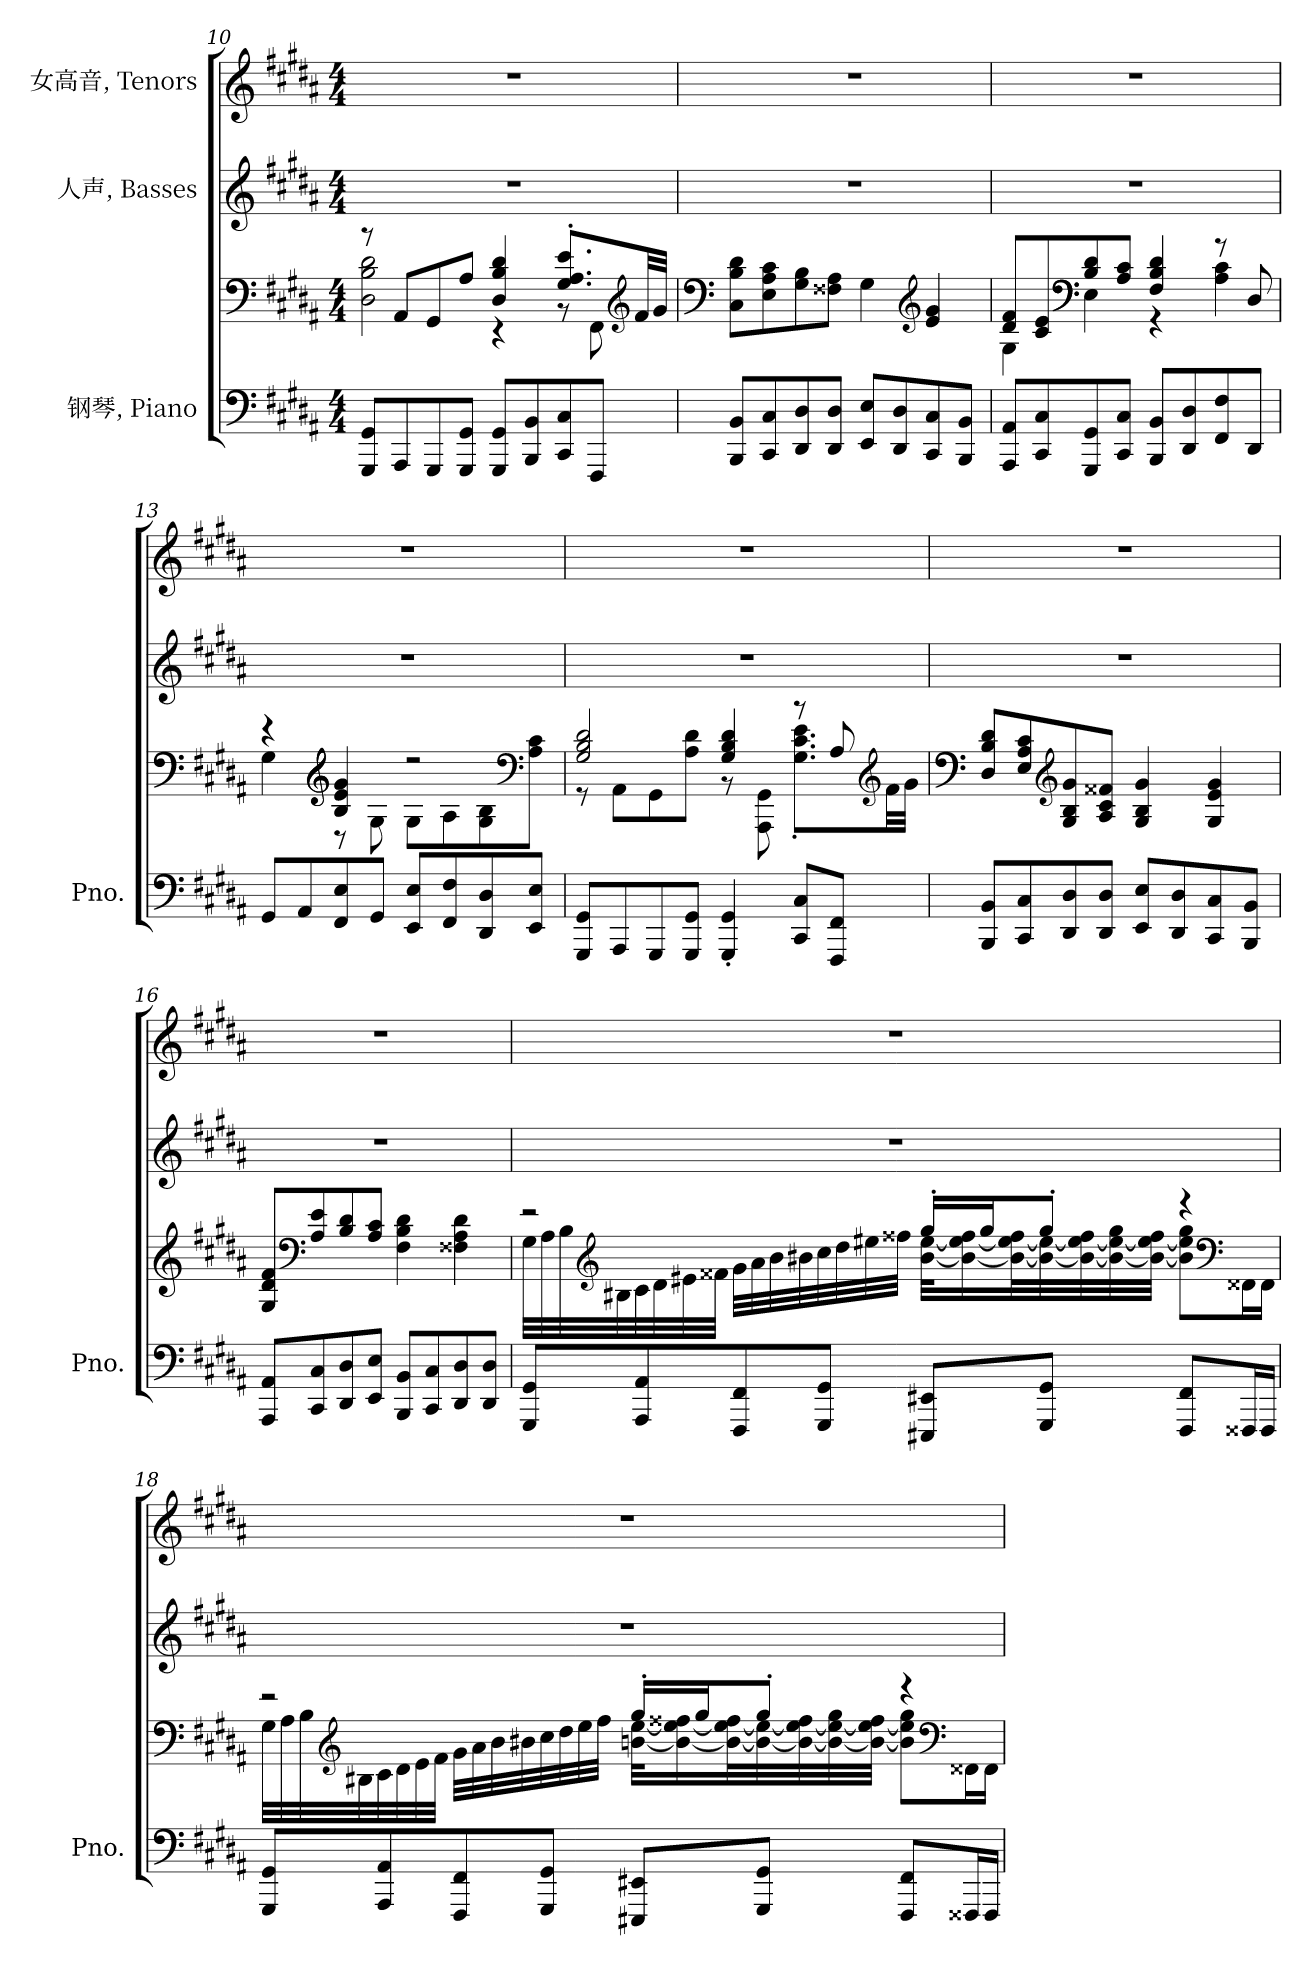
**kern	**kern	**kern	**kern
*part3	*part3	*part2	*part1
*staff4	*staff3	*staff2	*staff1
*I"钢琴, Piano	*	*I"人声, Basses	*I"女高音, Tenors
*I'Pno.	*	*	*
*clefF4	*clefF4	*clefG2	*clefG2
*k[f#c#g#d#a#]	*k[f#c#g#d#a#]	*k[f#c#g#d#a#]	*k[f#c#g#d#a#]
*M4/4	*M4/4	*M4/4	*M4/4
=10	=10	=10	=10
*	*^	*	*
8GGG#/ 8GG#/L	8r	2D#\ 2B\ 2d#\	1r	1r
8AAA#/	8AA#/L	.	.	.
8GGG#/	8GG#/	.	.	.
8GGG#/ 8GG#/J	8A#/J	.	.	.
8GGG#/ 8GG#/L	4D#/ 4B/ 4d#/	4r	.	.
8BBB/ 8BB/	.	.	.	.
8CC#/ 8C#/	8.G#/' 8.A#/' 8.e/'L	8r	.	.
8FFF#/J	.	8FF#\	.	.
*	*clefG2	*	*	*
.	32f#/LL	.	.	.
.	32g#/JJJ	.	.	.
*	*v	*v	*	*
!!LO:LB:g=z
=11	=11	=11	=11
*	*clefF4	*	*
8BBB/ 8BB/L	8C#\ 8B\ 8d#\L	1r	1r
8CC#/ 8C#/	8E\ 8A#\ 8c#\	.	.
8DD#/ 8D#/	8G#\ 8B\	.	.
8DD#/ 8D#/J	8F##X\ 8A#\J	.	.
8EE/ 8E/L	4G#\	.	.
8DD#/ 8D#/	.	.	.
*	*clefG2	*	*
8CC#/ 8C#/	4e/ 4g#/	.	.
8BBB/ 8BB/J	.	.	.
=12	=12	=12	=12
*	*^	*	*
8AAA#/ 8AA#/L	8d#/ 8f#/L	4G#\	1r	1r
8CC#/ 8C#/	8c#/ 8e/	.	.	.
*	*clefF4	*	*	*
8GGG#/ 8GG#/	8B/ 8d#/	4E\	.	.
8CC#/ 8C#/J	8A#/ 8c#/J	.	.	.
8BBB/ 8BB/L	4F#/ 4B/ 4d#/	4r	.	.
8DD#/ 8D#/	.	.	.	.
8FF#/ 8F#/	8r	4A#\ 4c#\	.	.
8DD#/J	8D#/	.	.	.
=13	=13	=13	=13	=13
8GG#/L	4r	4G#\	1r	1r
8AA#/	.	.	.	.
*	*clefG2	*	*	*
8FF#/ 8E/	4B/ 4e/ 4g#/	8r	.	.
8GG#/J	.	8G#\	.	.
8EE/ 8E/L	2r	8G#\L	.	.
8FF#/ 8F#/	.	8A#\	.	.
8DD#/ 8D#/	.	8G#\ 8B\	.	.
*	*clefF4	*	*	*
8EE/ 8E/J	.	8A#\ 8c#\J	.	.
!!LO:PB:g=z
=14	=14	=14	=14	=14
8GGG#/ 8GG#/L	2G#/ 2B/ 2d#/	8r	1r	1r
8AAA#/	.	8AA#\L	.	.
8GGG#/	.	8GG#\	.	.
8GGG#/ 8GG#/J	.	8A#\ 8d#\J	.	.
4GGG#/' 4GG#/'	4G#/ 4B/ 4d#/	8r	.	.
.	.	8AAA#\ 8GG#\	.	.
8CC#/ 8C#/L	8r	8.G#\' 8.c#\' 8.e\'L	.	.
8FFF#/ 8FF#/J	8A#/	.	.	.
*	*clefG2	*	*	*
.	.	32f#\LL	.	.
.	.	32g#\JJJ	.	.
*	*v	*v	*	*
=15	=15	=15	=15
*	*clefF4	*	*
8BBB/ 8BB/L	8D#/ 8B/ 8d#/L	1r	1r
8CC#/ 8C#/	8E/ 8A#/ 8c#/	.	.
*	*clefG2	*	*
8DD#/ 8D#/	8G#/ 8B/ 8g#/	.	.
8DD#/ 8D#/J	8A#/ 8c#/ 8f##X/J	.	.
8EE/ 8E/L	4G#/ 4B/ 4g#/	.	.
8DD#/ 8D#/	.	.	.
8CC#/ 8C#/	4G#/ 4e/ 4g#/	.	.
8BBB/ 8BB/J	.	.	.
!!LO:LB:g=z
=16	=16	=16	=16
8AAA#/ 8AA#/L	8G#/ 8d#/ 8f#/L	1r	1r
*	*clefF4	*	*
8CC#/ 8C#/	8A#/ 8e/	.	.
8DD#/ 8D#/	8B/ 8d#/	.	.
8EE/ 8E/J	8A#/ 8c#/J	.	.
8BBB/ 8BB/L	4F#\ 4B\ 4d#\	.	.
8CC#/ 8C#/	.	.	.
8DD#/ 8D#/	4F##X\ 4A#\ 4d#\	.	.
8DD#/ 8D#/J	.	.	.
!!LO:LB:g=z
=17	=17	=17	=17
*	*^	*	*
8GGG#/ 8GG#/L	2r	32G#\LLL	1r	1r
.	.	32A#\	.	.
.	.	32B\	.	.
*	*clefG2	*	*	*
.	.	32B#X\	.	.
8AAA#/ 8AA#/	.	32c#\	.	.
.	.	32d#\	.	.
.	.	32e#X\	.	.
.	.	32f##X\JJJ	.	.
8FFF#/ 8FF#/	.	32g#\LLL	.	.
.	.	32a#\	.	.
.	.	32b\	.	.
.	.	32b#X\	.	.
8GGG#/ 8GG#/J	.	32cc#\	.	.
.	.	32dd#\	.	.
.	.	32ee#X\	.	.
.	.	32ff##X\JJJ	.	.
8EEE#X/ 8EE#X/L	16gg#'/LL	[32b#\ [32ee#\KLL	.	.
.	.	16b#\_ 16ee#\_ 16ff##\	.	.
.	16gg#/J	.	.	.
.	.	32b#\_ 32ee#\_ 32ff##\L	.	.
8GGG#/ 8GG#/J	8gg#'/J	32b#\_ 32ee#\_	.	.
.	.	32b#\_ 32ee#\_ 32ff##\	.	.
.	.	32b#\_ 32ee#\_ 32gg#\	.	.
.	.	32b#\_ 32ee#\_ 32ff##\JJJ	.	.
8FFF#/ 8FF#/L	4r	8b#\] 8ee#\] 8gg#\L	.	.
*	*clefF4	*	*	*
16FFF##X/L	.	16FF##X\L	.	.
16FFF##/JJ	.	16FF##\JJ	.	.
!!LO:PB:g=z
=18	=18	=18	=18	=18
8GGG#/ 8GG#/L	2r	32G#\LLL	1r	1r
.	.	32A#\	.	.
.	.	32B\	.	.
*	*clefG2	*	*	*
.	.	32B#X\	.	.
8AAA#/ 8AA#/	.	32c#\	.	.
.	.	32d#\	.	.
.	.	32e\	.	.
.	.	32f#\JJJ	.	.
8FFF#/ 8FF#/	.	32g#\LLL	.	.
.	.	32a#\	.	.
.	.	32b\	.	.
.	.	32b#X\	.	.
8GGG#/ 8GG#/J	.	32cc#\	.	.
.	.	32dd#\	.	.
.	.	32ee\	.	.
.	.	32ff#\JJJ	.	.
8EEE#X/ 8EE#X/L	16gg#'/LL	[32bn\ [32ee\KLL	.	.
.	.	16b\_ 16ee\_ 16ff##X\	.	.
.	16gg#/J	.	.	.
.	.	32b\_ 32ee\_ 32ff##\L	.	.
8GGG#/ 8GG#/J	8gg#'/J	32b\_ 32ee\_	.	.
.	.	32b\_ 32ee\_ 32ff##\	.	.
.	.	32b\_ 32ee\_ 32gg#\	.	.
.	.	32b\_ 32ee\_ 32ff##\JJJ	.	.
8FFF#/ 8FF#/L	4r	8b\] 8ee\] 8gg#\L	.	.
*	*clefF4	*	*	*
16FFF##X/L	.	16FF##X\L	.	.
16FFF##/JJ	.	16FF##\JJ	.	.
*	*v	*v	*	*
=	=	=	=
*-	*-	*-	*-
